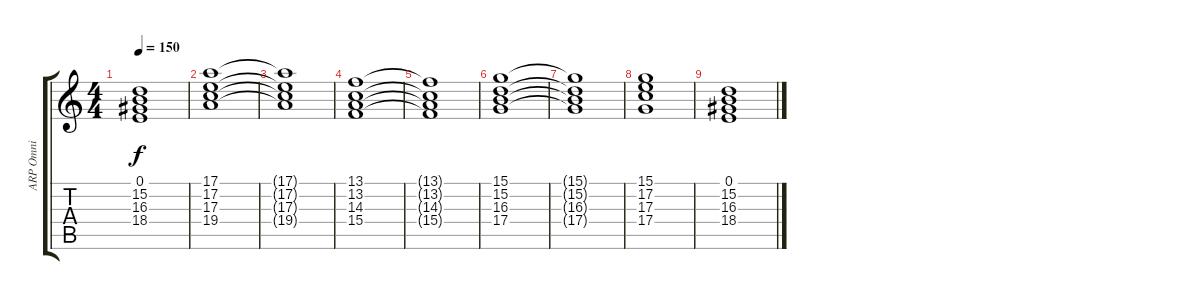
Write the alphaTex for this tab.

\track ("ARP Omni" "ARP Omni") {instrument stringensemble1}
\staff {score tabs}
\tuning (E4 B3 G3 D3 A2 E2) {hide}
\ts (4 4)
\tempo 150
\clef g2
\ks c
(0.1 15.2 16.3 18.4).1{dy f} |
(17.1 17.2 17.3 19.4).1 |
(17.1{t} 17.2{t} 17.3{t} 19.4{t}).1 |
(13.1 13.2 14.3 15.4).1{volume 4} |
(13.1{t} 13.2{t} 14.3{t} 15.4{t}).1 |
(15.1 15.2 16.3 17.4).1{volume 3} |
(15.1{t} 15.2{t} 16.3{t} 17.4{t}).1 |
(15.1 17.2 17.3 17.4).1{volume 1} |
(0.1 15.2 16.3 18.4).1{volume 1}
